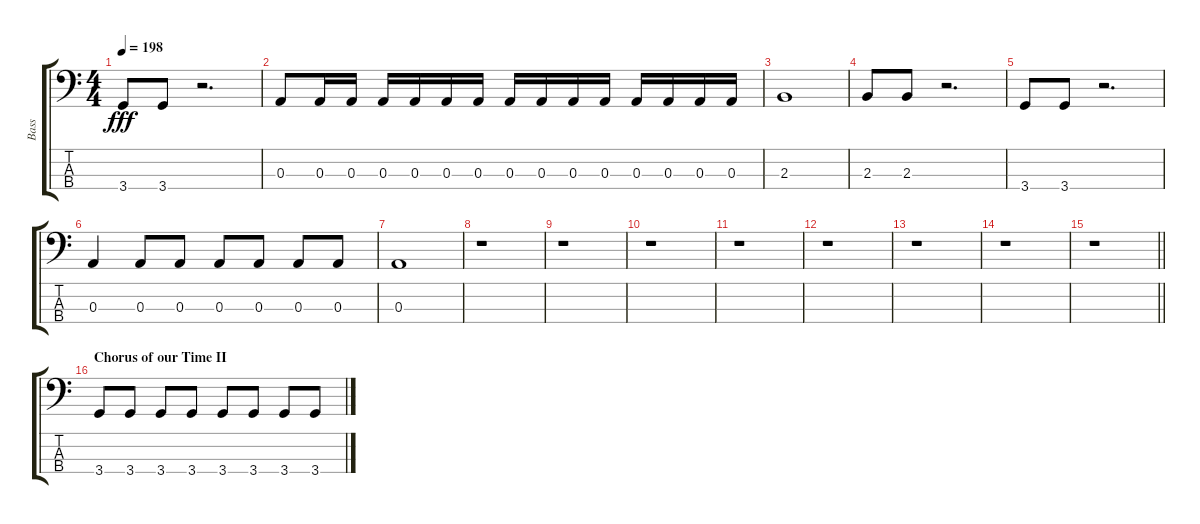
\track ("Bass" "Bass") {instrument electricbassfinger}
\staff {score tabs}
\tuning (G2 D2 A1 E1) {hide}
\ts (4 4)
\tempo 198
\clef f4
\ks c
3.4.8{dy fff} 3.4.8 r.2{d} |
0.3.8 0.3.16 0.3.16 0.3.16 0.3.16 0.3.16 0.3.16 0.3.16 0.3.16 0.3.16 0.3.16 0.3.16 0.3.16 0.3.16 0.3.16 |
2.3.1 |
2.3.8 2.3.8 r.2{d} |
3.4.8 3.4.8 r.2{d} |
0.3.4 0.3.8 0.3.8 0.3.8 0.3.8 0.3.8 0.3.8 |
0.3.1 |
r.1 |
r.1 |
r.1 |
r.1 |
r.1 |
r.1 |
r.1 |
\barLineRight lightlight
r.1 |
\section ("" "Chorus of our Time II")
3.4.8 3.4.8 3.4.8 3.4.8 3.4.8 3.4.8 3.4.8 3.4.8
